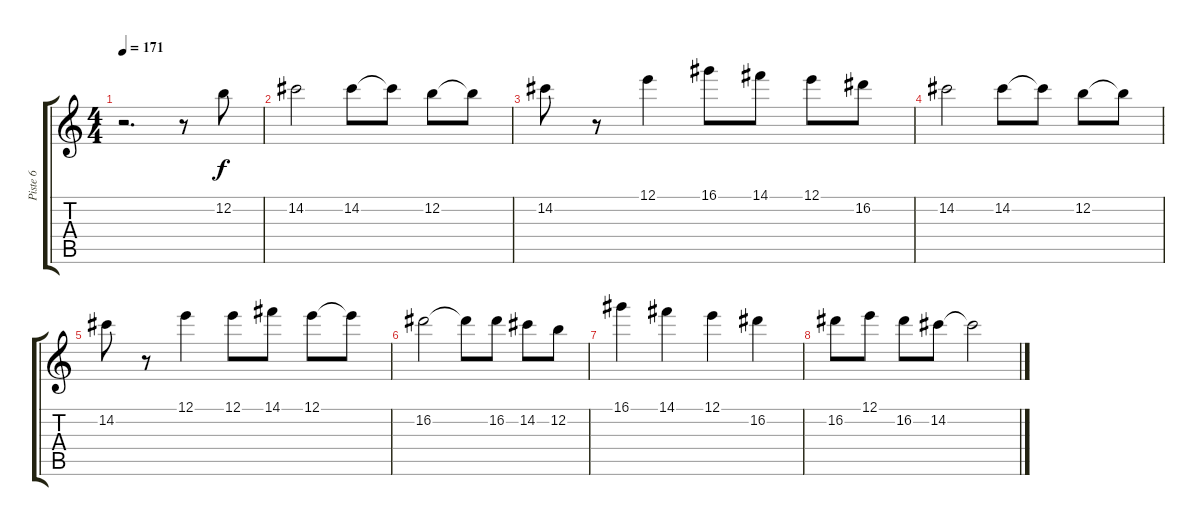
\track ("Piste 6" "Piste 6") {instrument distortionguitar}
\staff {score tabs}
\tuning (E4 B3 G3 D3 A2 E2) {hide}
\ts (4 4)
\tempo 171
\clef g2
\ks c
r.2{d dy f} r.8 12.2.8 |
14.2.2 14.2.8 14.2{t}.8 12.2.8 12.2{t}.8 |
14.2.8 r.8 12.1.4 16.1.8 14.1.8 12.1.8 16.2.8 |
14.2.2 14.2.8 14.2{t}.8 12.2.8 12.2{t}.8 |
14.2.8 r.8 12.1.4 12.1.8 14.1.8 12.1.8 12.1{t}.8 |
16.2.2 16.2{t}.8 16.2.8 14.2.8 12.2.8 |
16.1.4 14.1.4 12.1.4 16.2.4 |
16.2.8 12.1.8 16.2.8 14.2.8 14.2{t}.2
